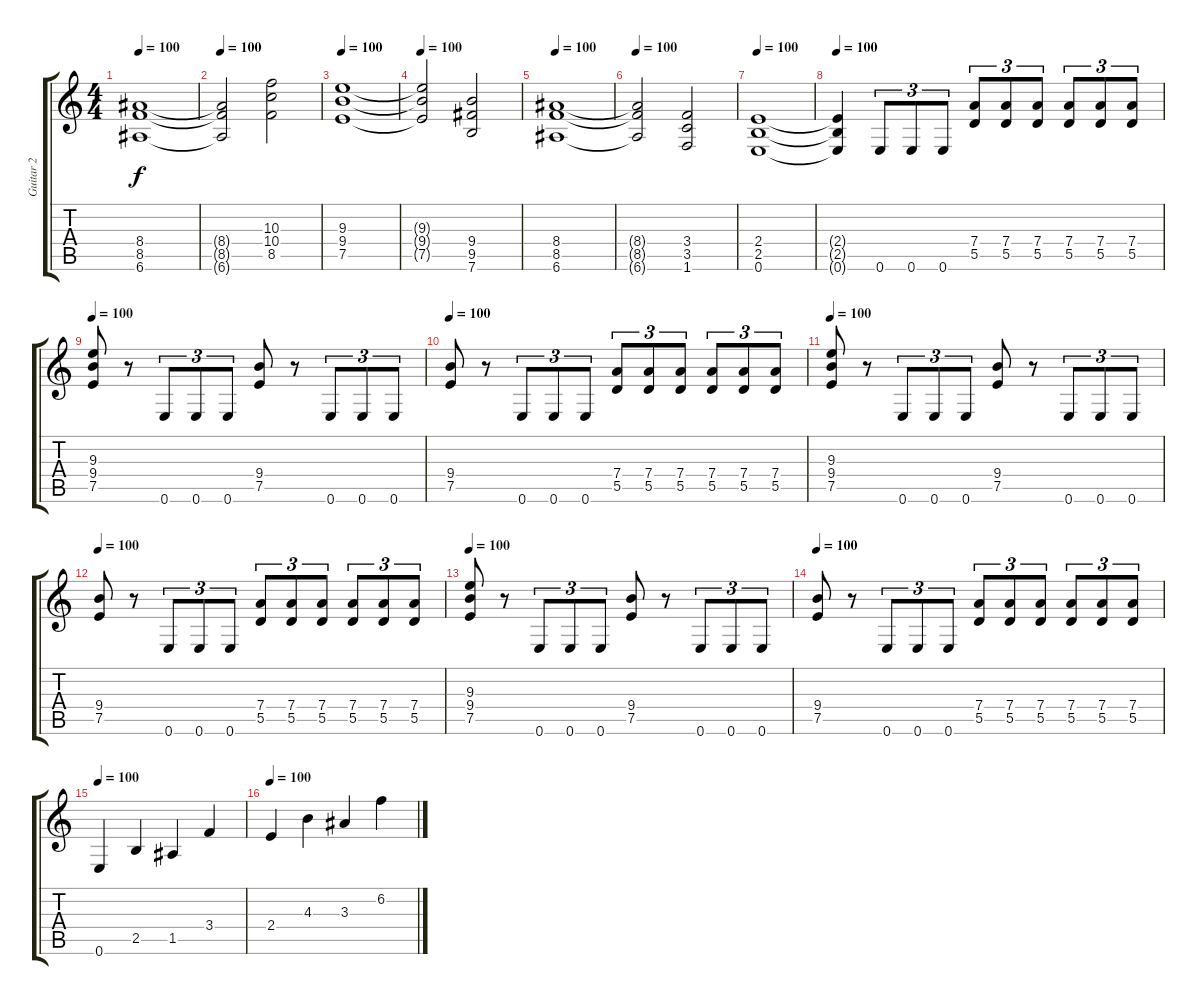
\track ("Guitar 2" "Guitar 2") {instrument distortionguitar}
\staff {score tabs}
\tuning (E4 B3 G3 D3 A2 E2) {hide}
\ts (4 4)
\tempo 100
\clef g2
\ks c
(8.4 8.5 6.6).1{dy f} |
\tempo 100
(8.4{t} 8.5{t} 6.6{t}).2 (10.3 10.4 8.5).2 |
\tempo 100
(9.3 9.4 7.5).1 |
\tempo 100
(9.3{t} 9.4{t} 7.5{t}).2 (9.4 9.5 7.6).2 |
\tempo 100
(8.4 8.5 6.6).1 |
\tempo 100
(8.4{t} 8.5{t} 6.6{t}).2 (3.4 3.5 1.6).2 |
\tempo 100
(2.4 2.5 0.6).1 |
\tempo 100
(2.4{t} 2.5{t} 0.6{t}).4 0.6.8{tu (3 2)} 0.6.8{tu (3 2)} 0.6.8{tu (3 2)} (7.4 5.5).8{tu (3 2)} (7.4 5.5).8{tu (3 2)} (7.4 5.5).8{tu (3 2)} (7.4 5.5).8{tu (3 2)} (7.4 5.5).8{tu (3 2)} (7.4 5.5).8{tu (3 2)} |
\tempo 100
(9.3 9.4 7.5).8 r.8 0.6.8{tu (3 2)} 0.6.8{tu (3 2)} 0.6.8{tu (3 2)} (9.4 7.5).8 r.8 0.6.8{tu (3 2)} 0.6.8{tu (3 2)} 0.6.8{tu (3 2)} |
\tempo 100
(9.4 7.5).8 r.8 0.6.8{tu (3 2)} 0.6.8{tu (3 2)} 0.6.8{tu (3 2)} (7.4 5.5).8{tu (3 2)} (7.4 5.5).8{tu (3 2)} (7.4 5.5).8{tu (3 2)} (7.4 5.5).8{tu (3 2)} (7.4 5.5).8{tu (3 2)} (7.4 5.5).8{tu (3 2)} |
\tempo 100
(9.3 9.4 7.5).8 r.8 0.6.8{tu (3 2)} 0.6.8{tu (3 2)} 0.6.8{tu (3 2)} (9.4 7.5).8 r.8 0.6.8{tu (3 2)} 0.6.8{tu (3 2)} 0.6.8{tu (3 2)} |
\tempo 100
(9.4 7.5).8 r.8 0.6.8{tu (3 2)} 0.6.8{tu (3 2)} 0.6.8{tu (3 2)} (7.4 5.5).8{tu (3 2)} (7.4 5.5).8{tu (3 2)} (7.4 5.5).8{tu (3 2)} (7.4 5.5).8{tu (3 2)} (7.4 5.5).8{tu (3 2)} (7.4 5.5).8{tu (3 2)} |
\tempo 100
(9.3 9.4 7.5).8 r.8 0.6.8{tu (3 2)} 0.6.8{tu (3 2)} 0.6.8{tu (3 2)} (9.4 7.5).8 r.8 0.6.8{tu (3 2)} 0.6.8{tu (3 2)} 0.6.8{tu (3 2)} |
\tempo 100
(9.4 7.5).8 r.8 0.6.8{tu (3 2)} 0.6.8{tu (3 2)} 0.6.8{tu (3 2)} (7.4 5.5).8{tu (3 2)} (7.4 5.5).8{tu (3 2)} (7.4 5.5).8{tu (3 2)} (7.4 5.5).8{tu (3 2)} (7.4 5.5).8{tu (3 2)} (7.4 5.5).8{tu (3 2)} |
\tempo 100
0.6.4 2.5.4 1.5.4 3.4.4 |
\tempo 100
2.4.4 4.3.4 3.3.4 6.2.4
